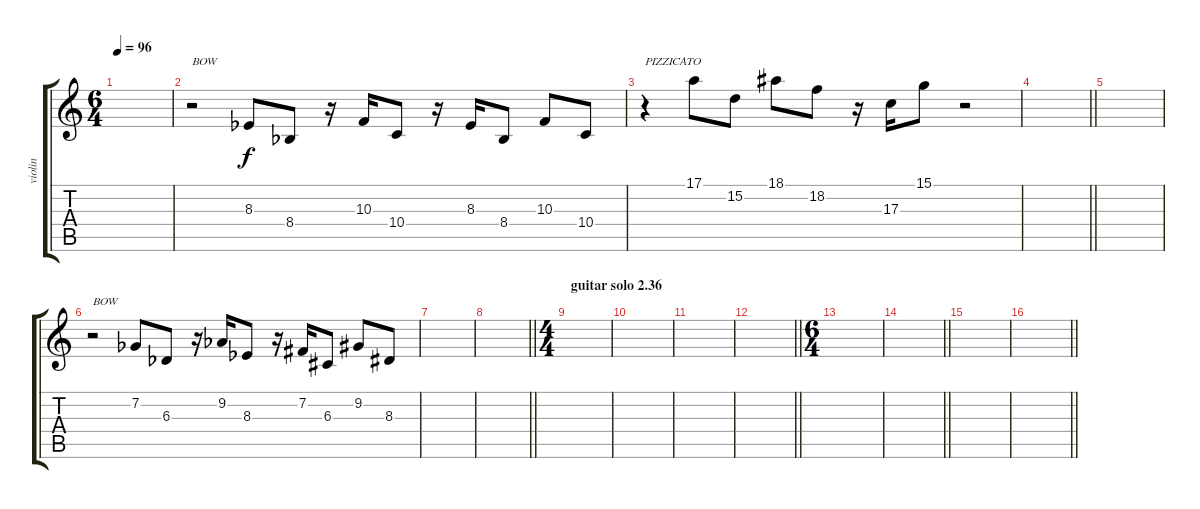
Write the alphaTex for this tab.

\track ("violin" "violin") {instrument violin}
\staff {score tabs}
\tuning (E4 B3 G3 D3 A2 E2) {hide}
\ts (6 4)
\tempo 96
\clef g2
\ks c
|
r.2{txt "BOW" instrument violin} 8.3{acc b}.8 8.4{acc b}.8 r.16 10.3.16 10.4.8 r.16 8.3{acc b}.16 8.4{acc b}.8 10.3.8 10.4.8 |
r.4{txt "PIZZICATO" instrument pizzicatostrings} 17.1.8 15.2.8 18.1.8 18.2.8 r.16 17.3.16 15.1.8 r.2 |
\barLineRight lightlight
|
|
r.2{txt "BOW" instrument violin} 7.2{acc b}.8 6.3{acc b}.8 r.16 9.2{acc b}.16 8.3{acc b}.8 r.16 7.2.16 6.3.8 9.2.8 8.3.8 |
|
\barLineRight lightlight
|
\ts (4 4)
\section ("" "guitar solo 2.36")
|
|
|
\barLineRight lightlight
|
\ts (6 4)
|
\barLineRight lightlight
|
|
\barLineRight lightlight
